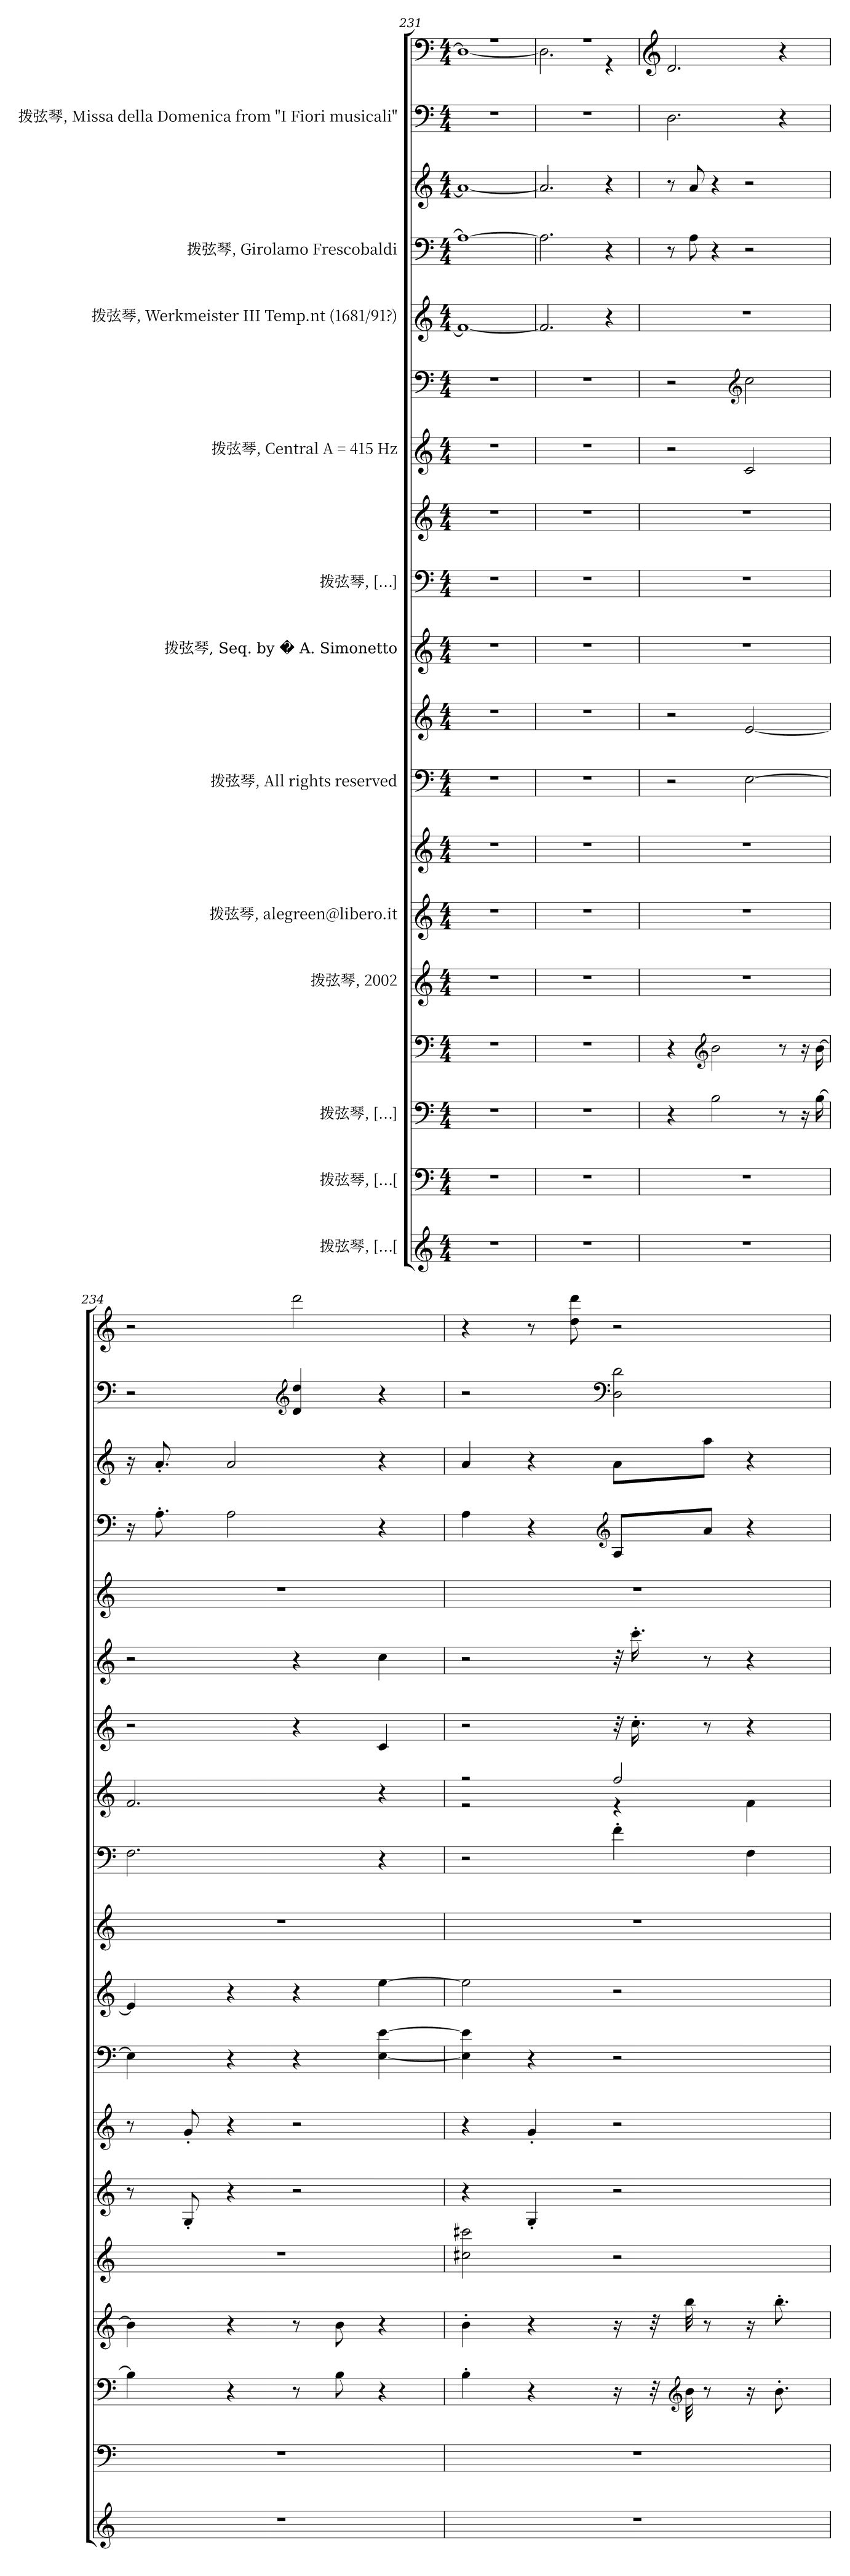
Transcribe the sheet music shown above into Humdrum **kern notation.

**kern	**kern	**kern	**kern	**kern	**kern	**kern	**kern	**kern	**kern	**kern	**kern	**kern	**kern	**kern	**kern	**kern	**kern	**kern
*part12	*part11	*part10	*part10	*part9	*part8	*part8	*part7	*part7	*part6	*part5	*part5	*part4	*part4	*part3	*part2	*part2	*part1	*part1
*staff19	*staff18	*staff17	*staff16	*staff15	*staff14	*staff13	*staff12	*staff11	*staff10	*staff9	*staff8	*staff7	*staff6	*staff5	*staff4	*staff3	*staff2	*staff1
*I"拨弦琴, [...[	*I"拨弦琴, [...[	*I"拨弦琴, [...]	*	*I"拨弦琴, 2002	*I"拨弦琴, alegreen@libero.it	*	*I"拨弦琴, All rights reserved	*	*I"拨弦琴, Seq. by � A. Simonetto	*I"拨弦琴, [...]	*	*I"拨弦琴, Central A = 415 Hz	*	*I"拨弦琴, Werkmeister III Temp.nt (1681/91?)	*I"拨弦琴, Girolamo Frescobaldi	*	*I"拨弦琴, Missa della Domenica from &quot;I Fiori musicali&quot;	*
*clefG2	*clefF4	*clefF4	*clefF4	*clefG2	*clefG2	*clefG2	*clefF4	*clefG2	*clefG2	*clefF4	*clefG2	*clefG2	*clefF4	*clefG2	*clefF4	*clefG2	*clefF4	*clefF4
*k[]	*k[]	*k[]	*k[]	*k[]	*k[]	*k[]	*k[]	*k[]	*k[]	*k[]	*k[]	*k[]	*k[]	*k[]	*k[]	*k[]	*k[]	*k[]
*M4/4	*M4/4	*M4/4	*M4/4	*M4/4	*M4/4	*M4/4	*M4/4	*M4/4	*M4/4	*M4/4	*M4/4	*M4/4	*M4/4	*M4/4	*M4/4	*M4/4	*M4/4	*M4/4
=231	=231	=231	=231	=231	=231	=231	=231	=231	=231	=231	=231	=231	=231	=231	=231	=231	=231	=231
*	*	*	*	*	*	*	*	*	*	*	*	*	*	*	*	*	*	*^
1r	1r	1r	1r	1r	1r	1r	1r	1r	1r	1r	1r	1r	1r	1f#_	1A_	1a_	1r	1r	1D_
=232	=232	=232	=232	=232	=232	=232	=232	=232	=232	=232	=232	=232	=232	=232	=232	=232	=232	=232	=232
1r	1r	1r	1r	1r	1r	1r	1r	1r	1r	1r	1r	1r	1r	2.f#/]	2.A\]	2.a/]	1r	1r	2.D\]
.	.	.	.	.	.	.	.	.	.	.	.	.	.	4r	4r	4r	.	.	4r
*	*	*	*	*	*	*	*	*	*	*	*	*	*	*	*	*	*	*v	*v
=233	=233	=233	=233	=233	=233	=233	=233	=233	=233	=233	=233	=233	=233	=233	=233	=233	=233	=233
*	*	*	*	*	*	*	*	*	*	*	*	*	*	*	*	*	*	*clefG2
1r	1r	4r	4r	1r	1r	1r	2r	2r	1r	1r	1r	2r	2r	1r	8r	8r	2.D\	2.d/
.	.	.	.	.	.	.	.	.	.	.	.	.	.	.	8A\	8a/	.	.
*	*	*	*clefG2	*	*	*	*	*	*	*	*	*	*	*	*	*	*	*
.	.	2B\	2b\	.	.	.	.	.	.	.	.	.	.	.	4r	4r	.	.
*	*	*	*	*	*	*	*	*	*	*	*	*	*clefG2	*	*	*	*	*
.	.	.	.	.	.	.	[2E\	[2e/	.	.	.	2c/	2cc\	.	2r	2r	.	.
.	.	8r	8r	.	.	.	.	.	.	.	.	.	.	.	.	.	4r	4r
.	.	16r	16r	.	.	.	.	.	.	.	.	.	.	.	.	.	.	.
.	.	[16B\	[16b\	.	.	.	.	.	.	.	.	.	.	.	.	.	.	.
!!LO:PB:g=z
=234	=234	=234	=234	=234	=234	=234	=234	=234	=234	=234	=234	=234	=234	=234	=234	=234	=234	=234
1r	1r	4B\]	4b\]	1r	8r	8r	4E\]	4e/]	1r	2.F\	2.f/	2r	2r	1r	16r	16r	2r	2r
.	.	.	.	.	.	.	.	.	.	.	.	.	.	.	8.A'\	8.a'/	.	.
.	.	.	.	.	8G'/	8g'/	.	.	.	.	.	.	.	.	.	.	.	.
.	.	4r	4r	.	4r	4r	4r	4r	.	.	.	.	.	.	2A\	2a/	.	.
*	*	*	*	*	*	*	*	*	*	*	*	*	*	*	*	*	*clefG2	*
.	.	8r	8r	.	2r	2r	4r	4r	.	.	.	4r	4r	.	.	.	4d/ 4dd/	2ddd\
.	.	8B\	8b\	.	.	.	.	.	.	.	.	.	.	.	.	.	.	.
.	.	4r	4r	.	.	.	[4E\ [4e\	[4ee\	.	4r	4r	4c/	4cc\	.	4r	4r	4r	.
=235	=235	=235	=235	=235	=235	=235	=235	=235	=235	=235	=235	=235	=235	=235	=235	=235	=235	=235
*	*	*	*	*	*	*	*	*	*	*	*^	*	*	*	*	*	*	*
1r	1r	4B'\	4b'\	2cc#X\ 2ccc#X\	4r	4r	4E\] 4e\]	2ee\]	1r	2r	2r	2r	2r	2r	1r	4A\	4a/	2r	4r
.	.	4r	4r	.	4G'/	4g'/	4r	.	.	.	.	.	.	.	.	4r	4r	.	8r
.	.	.	.	.	.	.	.	.	.	.	.	.	.	.	.	.	.	.	8dd\ 8ddd\
*	*	*	*	*	*	*	*	*	*	*	*	*	*	*	*	*clefG2	*	*clefF4	*
.	.	16r	16r	2r	2r	2r	2r	2r	.	4f'\	2ff/	4r	32r	32r	.	8A/L	8a\L	2D\ 2d\	2r
.	.	.	.	.	.	.	.	.	.	.	.	.	16.cc'\	16.ccc'\	.	.	.	.	.
.	.	32r	32r	.	.	.	.	.	.	.	.	.	.	.	.	.	.	.	.
*	*	*clefG2	*	*	*	*	*	*	*	*	*	*	*	*	*	*	*	*	*
.	.	32b\	32bb\	.	.	.	.	.	.	.	.	.	.	.	.	.	.	.	.
.	.	8r	8r	.	.	.	.	.	.	.	.	.	8r	8r	.	8a/J	8aa\J	.	.
.	.	16r	16r	.	.	.	.	.	.	4F\	.	4f\	4r	4r	.	4r	4r	.	.
.	.	8.b'\	8.bb'\	.	.	.	.	.	.	.	.	.	.	.	.	.	.	.	.
*	*	*	*	*	*	*	*	*	*	*	*v	*v	*	*	*	*	*	*	*
=	=	=	=	=	=	=	=	=	=	=	=	=	=	=	=	=	=	=
*-	*-	*-	*-	*-	*-	*-	*-	*-	*-	*-	*-	*-	*-	*-	*-	*-	*-	*-
